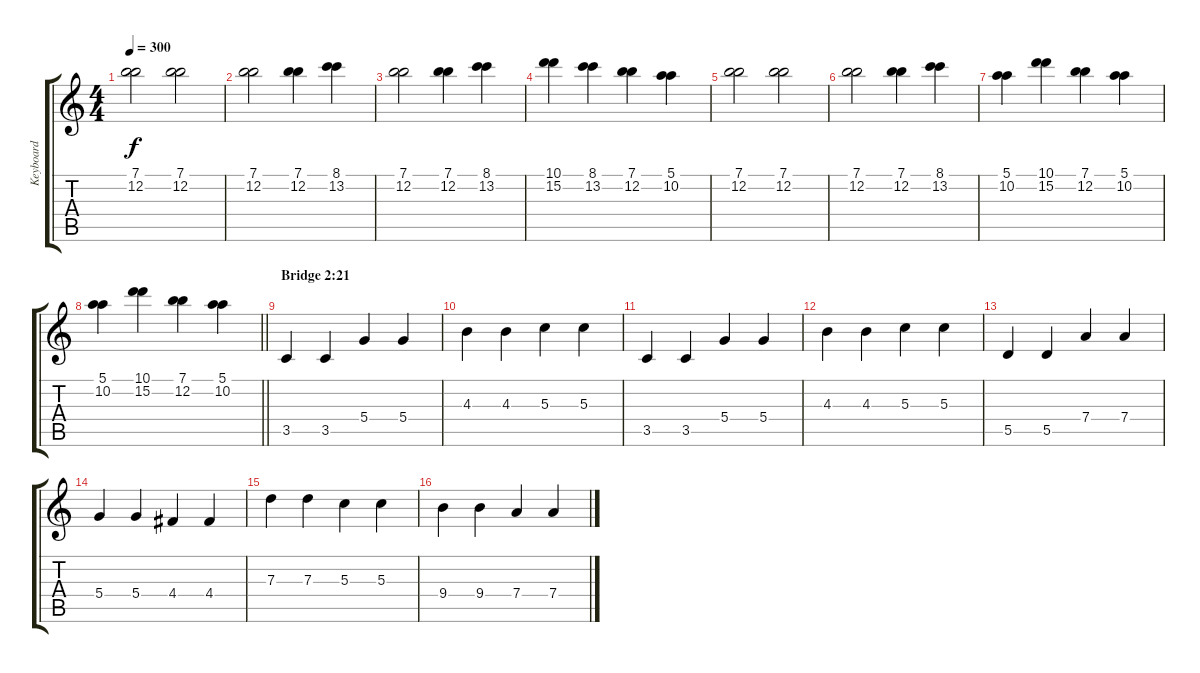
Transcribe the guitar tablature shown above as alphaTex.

\track ("Keyboard" "Keyboard") {instrument electricguitarjazz}
\staff {score tabs}
\tuning (E4 B3 G3 D3 A2 E2) {hide}
\ts (4 4)
\tempo 300
\clef g2
\ks c
(7.1 12.2).2{dy f} (7.1 12.2).2 |
(7.1 12.2).2 (7.1 12.2).4 (8.1 13.2).4 |
(7.1 12.2).2 (7.1 12.2).4 (8.1 13.2).4 |
(10.1 15.2).4 (8.1 13.2).4 (7.1 12.2).4 (5.1 10.2).4 |
(7.1 12.2).2 (7.1 12.2).2 |
(7.1 12.2).2 (7.1 12.2).4 (8.1 13.2).4 |
(5.1 10.2).4 (10.1 15.2).4 (7.1 12.2).4 (5.1 10.2).4 |
\barLineRight lightlight
(5.1 10.2).4 (10.1 15.2).4 (7.1 12.2).4 (5.1 10.2).4 |
\section ("" "Bridge 2:21")
3.5.4 3.5.4 5.4.4 5.4.4 |
4.3.4 4.3.4 5.3.4 5.3.4 |
3.5.4 3.5.4 5.4.4 5.4.4 |
4.3.4 4.3.4 5.3.4 5.3.4 |
5.5.4 5.5.4 7.4.4 7.4.4 |
5.4.4 5.4.4 4.4.4 4.4.4 |
7.3.4 7.3.4 5.3.4 5.3.4 |
9.4.4 9.4.4 7.4.4 7.4.4
